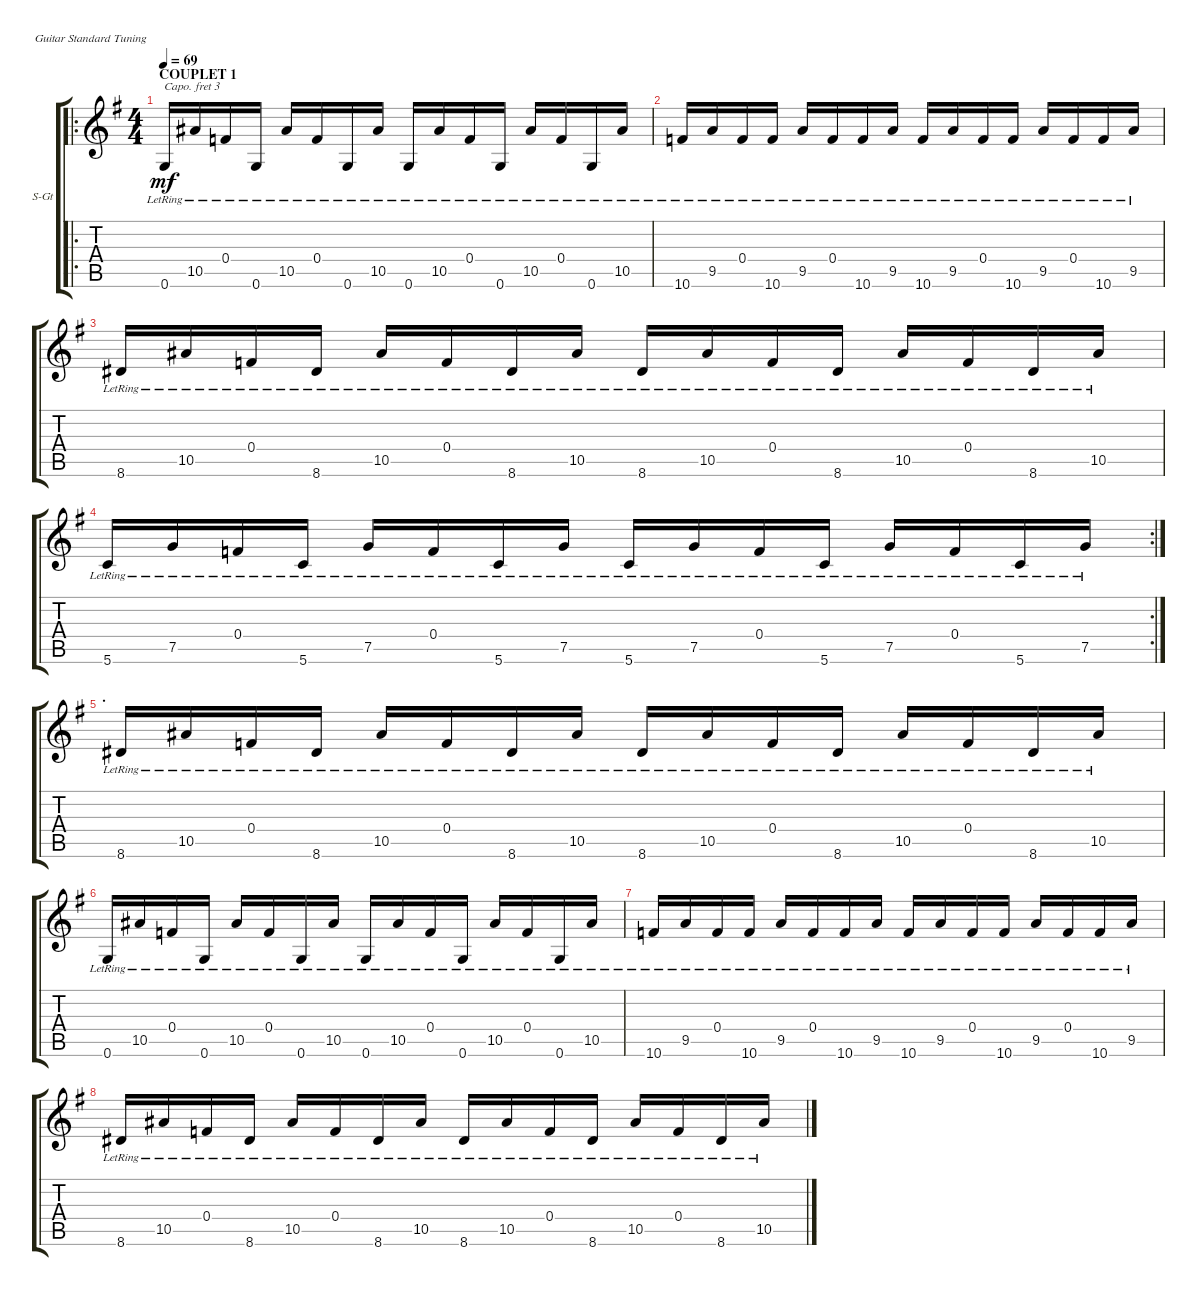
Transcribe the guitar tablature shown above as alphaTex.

\defaultSystemsLayout 4
\bracketExtendMode groupsimilarinstruments
\firstSystemTrackNameOrientation horizontal
\otherSystemsTrackNameOrientation horizontal
\track ("Steel Guitar" "S-Gt") {instrument acousticguitarsteel}
\staff {score tabs}
\capo 3
\tuning (E4 B3 G3 D3 A2 E2)
\ro
\ts (4 4)
\section ("" "COUPLET 1")
\tempo 69
\clef g2
\ks eminor
0.6{lr}.16{dy mf} 10.5{lr}.16 0.4{lr}.16 0.6{lr}.16 10.5{lr}.16 0.4{lr}.16 0.6{lr}.16 10.5{lr}.16 0.6{lr}.16 10.5{lr}.16 0.4{lr}.16 0.6{lr}.16 10.5{lr}.16 0.4{lr}.16 0.6{lr}.16 10.5{lr}.16 |
10.6{lr}.16 9.5{lr}.16 0.4{lr}.16 10.6{lr}.16 9.5{lr}.16 0.4{lr}.16 10.6{lr}.16 9.5{lr}.16 10.6{lr}.16 9.5{lr}.16 0.4{lr}.16 10.6{lr}.16 9.5{lr}.16 0.4{lr}.16 10.6{lr}.16 9.5{lr}.16 |
8.6{lr}.16 10.5{lr}.16 0.4{lr}.16 8.6{lr}.16 10.5{lr}.16 0.4{lr}.16 8.6{lr}.16 10.5{lr}.16 8.6{lr}.16 10.5{lr}.16 0.4{lr}.16 8.6{lr}.16 10.5{lr}.16 0.4{lr}.16 8.6{lr}.16 10.5{lr}.16 |
\rc 2
5.6{lr}.16 7.5{lr}.16 0.4{lr}.16 5.6{lr}.16 7.5{lr}.16 0.4{lr}.16 5.6{lr}.16 7.5{lr}.16 5.6{lr}.16 7.5{lr}.16 0.4{lr}.16 5.6{lr}.16 7.5{lr}.16 0.4{lr}.16 5.6{lr}.16 7.5{lr}.16 |
\section ("" ".")
8.6{lr}.16 10.5{lr}.16 0.4{lr}.16 8.6{lr}.16 10.5{lr}.16 0.4{lr}.16 8.6{lr}.16 10.5{lr}.16 8.6{lr}.16 10.5{lr}.16 0.4{lr}.16 8.6{lr}.16 10.5{lr}.16 0.4{lr}.16 8.6{lr}.16 10.5{lr}.16 |
0.6{lr}.16 10.5{lr}.16 0.4{lr}.16 0.6{lr}.16 10.5{lr}.16 0.4{lr}.16 0.6{lr}.16 10.5{lr}.16 0.6{lr}.16 10.5{lr}.16 0.4{lr}.16 0.6{lr}.16 10.5{lr}.16 0.4{lr}.16 0.6{lr}.16 10.5{lr}.16 |
10.6{lr}.16 9.5{lr}.16 0.4{lr}.16 10.6{lr}.16 9.5{lr}.16 0.4{lr}.16 10.6{lr}.16 9.5{lr}.16 10.6{lr}.16 9.5{lr}.16 0.4{lr}.16 10.6{lr}.16 9.5{lr}.16 0.4{lr}.16 10.6{lr}.16 9.5{lr}.16 |
8.6{lr}.16 10.5{lr}.16 0.4{lr}.16 8.6{lr}.16 10.5{lr}.16 0.4{lr}.16 8.6{lr}.16 10.5{lr}.16 8.6{lr}.16 10.5{lr}.16 0.4{lr}.16 8.6{lr}.16 10.5{lr}.16 0.4{lr}.16 8.6{lr}.16 10.5{lr}.16
